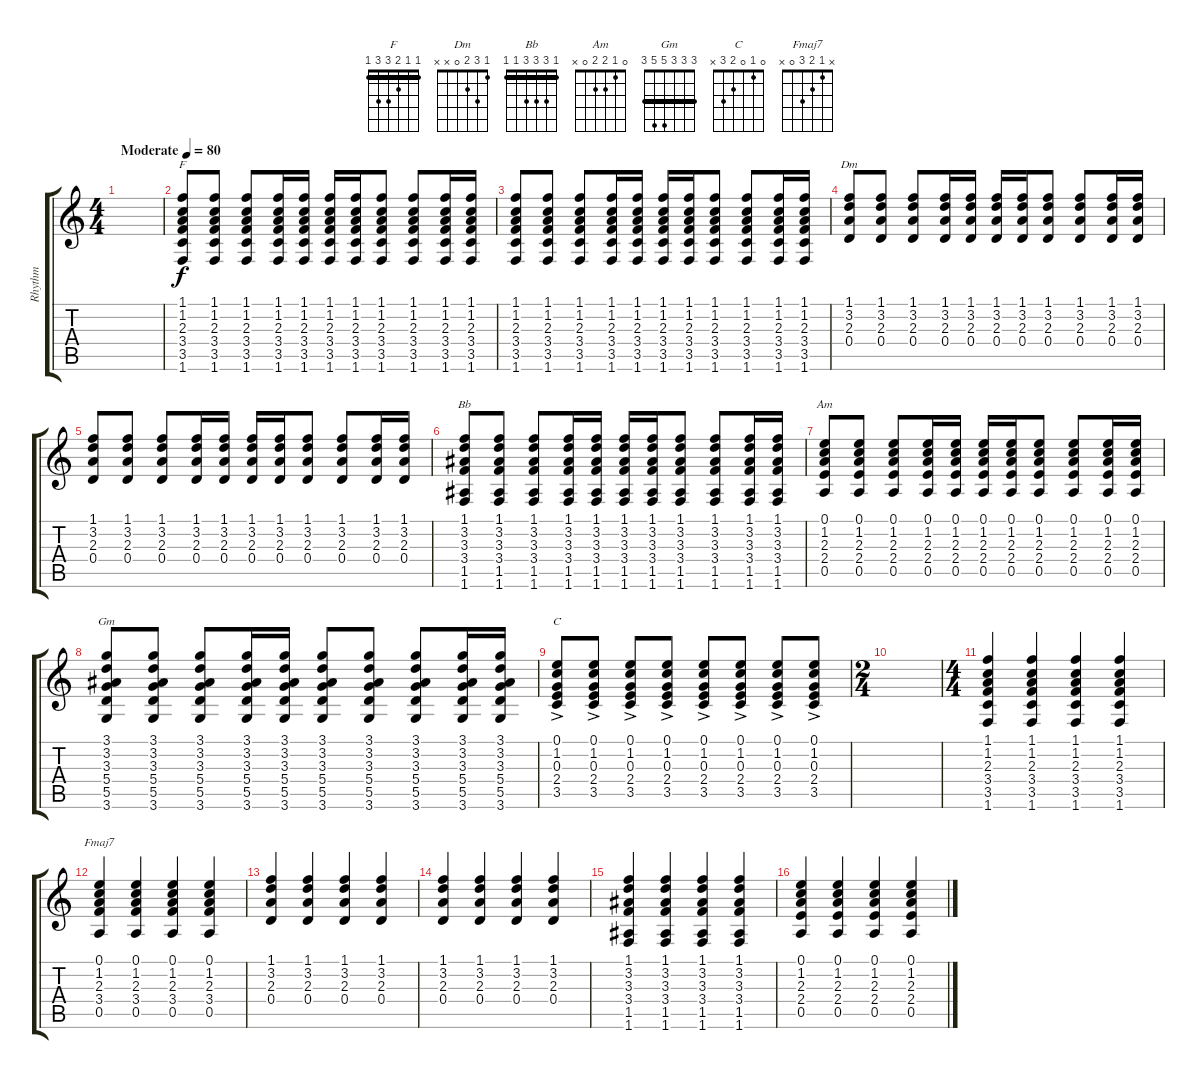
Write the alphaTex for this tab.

\track ("Rhythm" "Rhythm") {instrument acousticguitarsteel}
\staff {score tabs}
\tuning (E4 B3 G3 D3 A2 E2) {hide}
\chord ("F" 1 1 2 3 3 1) {barre 1}
\chord ("Dm" 1 3 2 0 x x)
\chord ("Bb" 1 3 3 3 1 1) {barre 1}
\chord ("Am" 0 1 2 2 0 x)
\chord ("Gm" 3 3 3 5 5 3) {barre 3}
\chord ("C" 0 1 0 2 3 x)
\chord ("Fmaj7" x 1 2 3 0 x)
\ts (4 4)
\tempo (80 "Moderate")
\clef g2
\ks c
|
(1.1 1.2 2.3 3.4 3.5 1.6).8{ch "F"} (1.1 1.2 2.3 3.4 3.5 1.6).8 (1.1 1.2 2.3 3.4 3.5 1.6).8 (1.1 1.2 2.3 3.4 3.5 1.6).16 (1.1 1.2 2.3 3.4 3.5 1.6).16 (1.1 1.2 2.3 3.4 3.5 1.6).16 (1.1 1.2 2.3 3.4 3.5 1.6).16 (1.1 1.2 2.3 3.4 3.5 1.6).8 (1.1 1.2 2.3 3.4 3.5 1.6).8 (1.1 1.2 2.3 3.4 3.5 1.6).16 (1.1 1.2 2.3 3.4 3.5 1.6).16 |
(1.1 1.2 2.3 3.4 3.5 1.6).8 (1.1 1.2 2.3 3.4 3.5 1.6).8 (1.1 1.2 2.3 3.4 3.5 1.6).8 (1.1 1.2 2.3 3.4 3.5 1.6).16 (1.1 1.2 2.3 3.4 3.5 1.6).16 (1.1 1.2 2.3 3.4 3.5 1.6).16 (1.1 1.2 2.3 3.4 3.5 1.6).16 (1.1 1.2 2.3 3.4 3.5 1.6).8 (1.1 1.2 2.3 3.4 3.5 1.6).8 (1.1 1.2 2.3 3.4 3.5 1.6).16 (1.1 1.2 2.3 3.4 3.5 1.6).16 |
(1.1 3.2 2.3 0.4).8{ch "Dm"} (1.1 3.2 2.3 0.4).8 (1.1 3.2 2.3 0.4).8 (1.1 3.2 2.3 0.4).16 (1.1 3.2 2.3 0.4).16 (1.1 3.2 2.3 0.4).16 (1.1 3.2 2.3 0.4).16 (1.1 3.2 2.3 0.4).8 (1.1 3.2 2.3 0.4).8 (1.1 3.2 2.3 0.4).16 (1.1 3.2 2.3 0.4).16 |
(1.1 3.2 2.3 0.4).8 (1.1 3.2 2.3 0.4).8 (1.1 3.2 2.3 0.4).8 (1.1 3.2 2.3 0.4).16 (1.1 3.2 2.3 0.4).16 (1.1 3.2 2.3 0.4).16 (1.1 3.2 2.3 0.4).16 (1.1 3.2 2.3 0.4).8 (1.1 3.2 2.3 0.4).8 (1.1 3.2 2.3 0.4).16 (1.1 3.2 2.3 0.4).16 |
(1.1 3.2 3.3 3.4 1.5 1.6).8{ch "Bb"} (1.1 3.2 3.3 3.4 1.5 1.6).8 (1.1 3.2 3.3 3.4 1.5 1.6).8 (1.1 3.2 3.3 3.4 1.5 1.6).16 (1.1 3.2 3.3 3.4 1.5 1.6).16 (1.1 3.2 3.3 3.4 1.5 1.6).16 (1.1 3.2 3.3 3.4 1.5 1.6).16 (1.1 3.2 3.3 3.4 1.5 1.6).8 (1.1 3.2 3.3 3.4 1.5 1.6).8 (1.1 3.2 3.3 3.4 1.5 1.6).16 (1.1 3.2 3.3 3.4 1.5 1.6).16 |
(0.1 1.2 2.3 2.4 0.5).8{ch "Am"} (0.1 1.2 2.3 2.4 0.5).8 (0.1 1.2 2.3 2.4 0.5).8 (0.1 1.2 2.3 2.4 0.5).16 (0.1 1.2 2.3 2.4 0.5).16 (0.1 1.2 2.3 2.4 0.5).16 (0.1 1.2 2.3 2.4 0.5).16 (0.1 1.2 2.3 2.4 0.5).8 (0.1 1.2 2.3 2.4 0.5).8 (0.1 1.2 2.3 2.4 0.5).16 (0.1 1.2 2.3 2.4 0.5).16 |
(3.1 3.2 3.3 5.4 5.5 3.6).8{ch "Gm"} (3.1 3.2 3.3 5.4 5.5 3.6).8 (3.1 3.2 3.3 5.4 5.5 3.6).8 (3.1 3.2 3.3 5.4 5.5 3.6).16 (3.1 3.2 3.3 5.4 5.5 3.6).16 (3.1 3.2 3.3 5.4 5.5 3.6).8 (3.1 3.2 3.3 5.4 5.5 3.6).8 (3.1 3.2 3.3 5.4 5.5 3.6).8 (3.1 3.2 3.3 5.4 5.5 3.6).16 (3.1 3.2 3.3 5.4 5.5 3.6).16 |
(0.1{ac} 1.2{ac} 0.3{ac} 2.4{ac} 3.5{ac}).8{ch "C"} (0.1{ac} 1.2{ac} 0.3{ac} 2.4{ac} 3.5{ac}).8 (0.1{ac} 1.2{ac} 0.3{ac} 2.4{ac} 3.5{ac}).8 (0.1{ac} 1.2{ac} 0.3{ac} 2.4{ac} 3.5{ac}).8 (0.1{ac} 1.2{ac} 0.3{ac} 2.4{ac} 3.5{ac}).8 (0.1{ac} 1.2{ac} 0.3{ac} 2.4{ac} 3.5{ac}).8 (0.1{ac} 1.2{ac} 0.3{ac} 2.4{ac} 3.5{ac}).8 (0.1{ac} 1.2{ac} 0.3{ac} 2.4{ac} 3.5{ac}).8 |
\ts (2 4)
|
\ts (4 4)
(1.1 1.2 2.3 3.4 3.5 1.6).4 (1.1 1.2 2.3 3.4 3.5 1.6).4 (1.1 1.2 2.3 3.4 3.5 1.6).4 (1.1 1.2 2.3 3.4 3.5 1.6).4 |
(0.1 1.2 2.3 3.4 0.5).4{ch "Fmaj7"} (0.1 1.2 2.3 3.4 0.5).4 (0.1 1.2 2.3 3.4 0.5).4 (0.1 1.2 2.3 3.4 0.5).4 |
(1.1 3.2 2.3 0.4).4 (1.1 3.2 2.3 0.4).4 (1.1 3.2 2.3 0.4).4 (1.1 3.2 2.3 0.4).4 |
(1.1 3.2 2.3 0.4).4 (1.1 3.2 2.3 0.4).4 (1.1 3.2 2.3 0.4).4 (1.1 3.2 2.3 0.4).4 |
(1.1 3.2 3.3 3.4 1.5 1.6).4 (1.1 3.2 3.3 3.4 1.5 1.6).4 (1.1 3.2 3.3 3.4 1.5 1.6).4 (1.1 3.2 3.3 3.4 1.5 1.6).4 |
(0.1 1.2 2.3 2.4 0.5).4 (0.1 1.2 2.3 2.4 0.5).4 (0.1 1.2 2.3 2.4 0.5).4 (0.1 1.2 2.3 2.4 0.5).4
